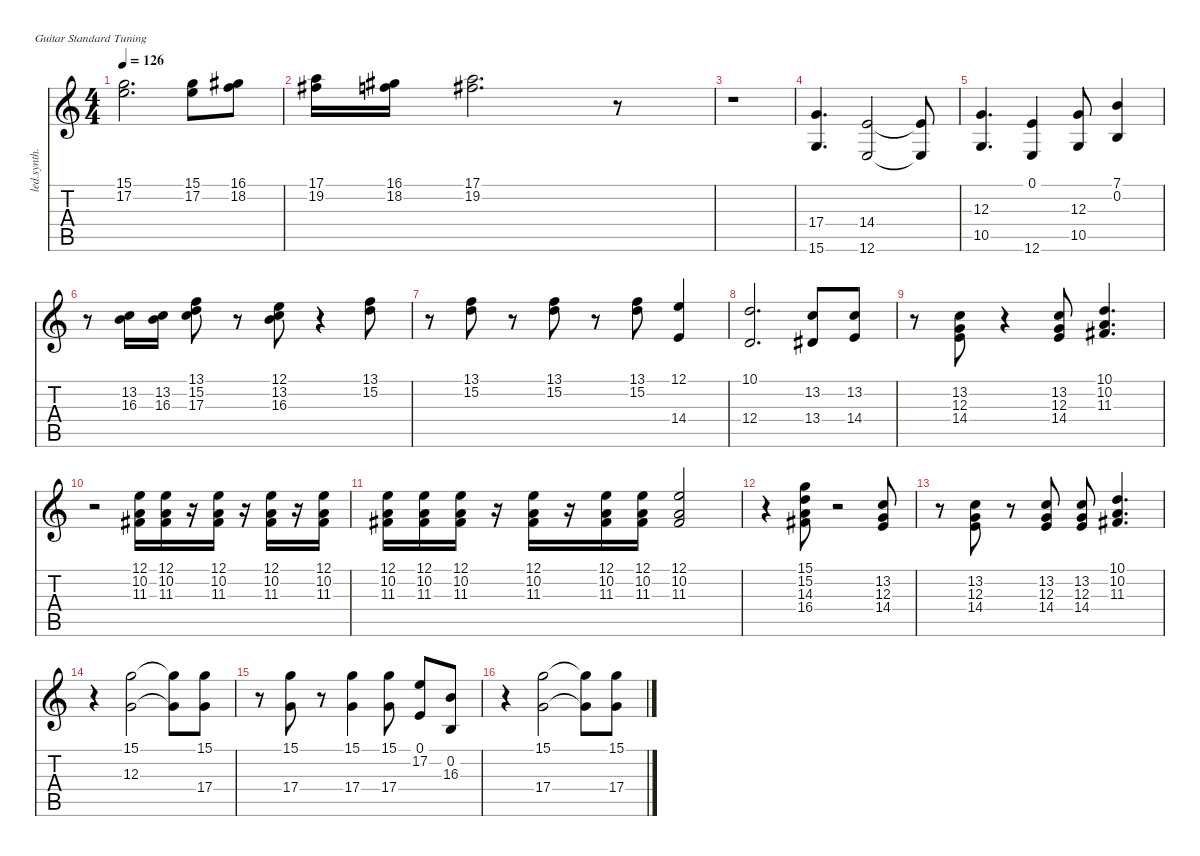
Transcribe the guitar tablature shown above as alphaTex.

\defaultSystemsLayout 4
\hideDynamics
\bracketExtendMode nobrackets
\otherSystemsTrackNameOrientation horizontal
\track ("Horns" "led.synth.") {instrument lead4chiff}
\staff {score tabs}
\tuning (E4 B3 G3 D3 A2 E2)
\ts (4 4)
\tempo 126
\clef g2
\ks c
(15.1{t} 17.2{t}).2{d dy f beam Down} (15.1 17.2).8{beam Down} (16.1{acc #} 18.2).8{beam Down} |
(17.1 19.2{acc #}).16{beam Down} (16.1{acc #} 18.2).16{beam Down} (17.1 19.2{acc #}).2{d beam Down} r.8{beam Down} |
r.1{beam Down} |
(17.4 15.6).4{d beam Up} (14.4 12.6).2{beam Up} (14.4{t} 12.6{t}).8{beam Up} |
(12.3 10.5).4{d beam Up} (0.1 12.6).4{beam Up} (12.3 10.5).8{beam Up} (7.1 0.2).4{beam Up} |
r.8{beam Down} (13.2 16.3).16{beam Down} (13.2 16.3).16{beam Down} (13.1 15.2 17.3).8{beam Down} r.8{beam Down} (12.1 13.2 16.3).8{beam Down} r.4{beam Down} (13.1 15.2).8{beam Down} |
r.8{beam Down} (13.1 15.2).8{beam Down} r.8{beam Down} (13.1 15.2).8{beam Down} r.8{beam Down} (13.1 15.2).8{beam Down} (12.1 14.4).4{beam Up} |
(10.1 12.4).2{d beam Up} (13.2 13.4{acc #}).8{beam Up} (13.2 14.4).8{beam Up} |
r.8{beam Down} (13.2 12.3 14.4).8{beam Up} r.4{beam Up} (13.2 12.3 14.4).8{beam Up} (10.1 10.2 11.3{acc #}).4{d beam Up} |
r.2{beam Down} (12.1 10.2 11.3{acc #}).16{beam Down} (12.1 10.2 11.3{acc #}).16{beam Down} r.16{beam Down} (12.1 10.2 11.3{acc #}).16{beam Down} r.16{beam Down} (12.1 10.2 11.3{acc #}).16{beam Down} r.16{beam Down} (12.1 10.2 11.3{acc #}).16{beam Down} |
(12.1 10.2 11.3{acc #}).16{beam Down} (12.1 10.2 11.3{acc #}).16{beam Down} (12.1 10.2 11.3{acc #}).16{beam Down} r.16{beam Down} (12.1 10.2 11.3{acc #}).16{beam Down} r.16{beam Down} (12.1 10.2 11.3{acc #}).16{beam Down} (12.1 10.2 11.3{acc #}).16{beam Down} (12.1 10.2 11.3{acc #}).2{beam Up} |
r.4{beam Down} (15.1 15.2 14.3 16.4{acc #}).8{beam Down} r.2{beam Down} (13.2 12.3 14.4).8{beam Up} |
r.8{beam Down} (13.2 12.3 14.4).8{beam Up} r.8{beam Up} (13.2 12.3 14.4).8{beam Up} (13.2 12.3 14.4).8{beam Up} (10.1 10.2 11.3{acc #}).4{d beam Up} |
r.4{beam Down} (15.1 12.3).2{beam Down} (15.1{t} 12.3{t}).8{beam Down} (15.1 17.4).8{beam Down} |
r.8{beam Down} (15.1 17.4).8{beam Down} r.8{beam Down} (15.1 17.4).4{beam Down} (15.1 17.4).8{beam Down} (0.1 17.2).8{beam Up} (0.2 16.3).8{beam Up} |
r.4{beam Down} (15.1 17.4).2{beam Down} (15.1{t} 17.4{t}).8{beam Down} (15.1 17.4).8{beam Down}
